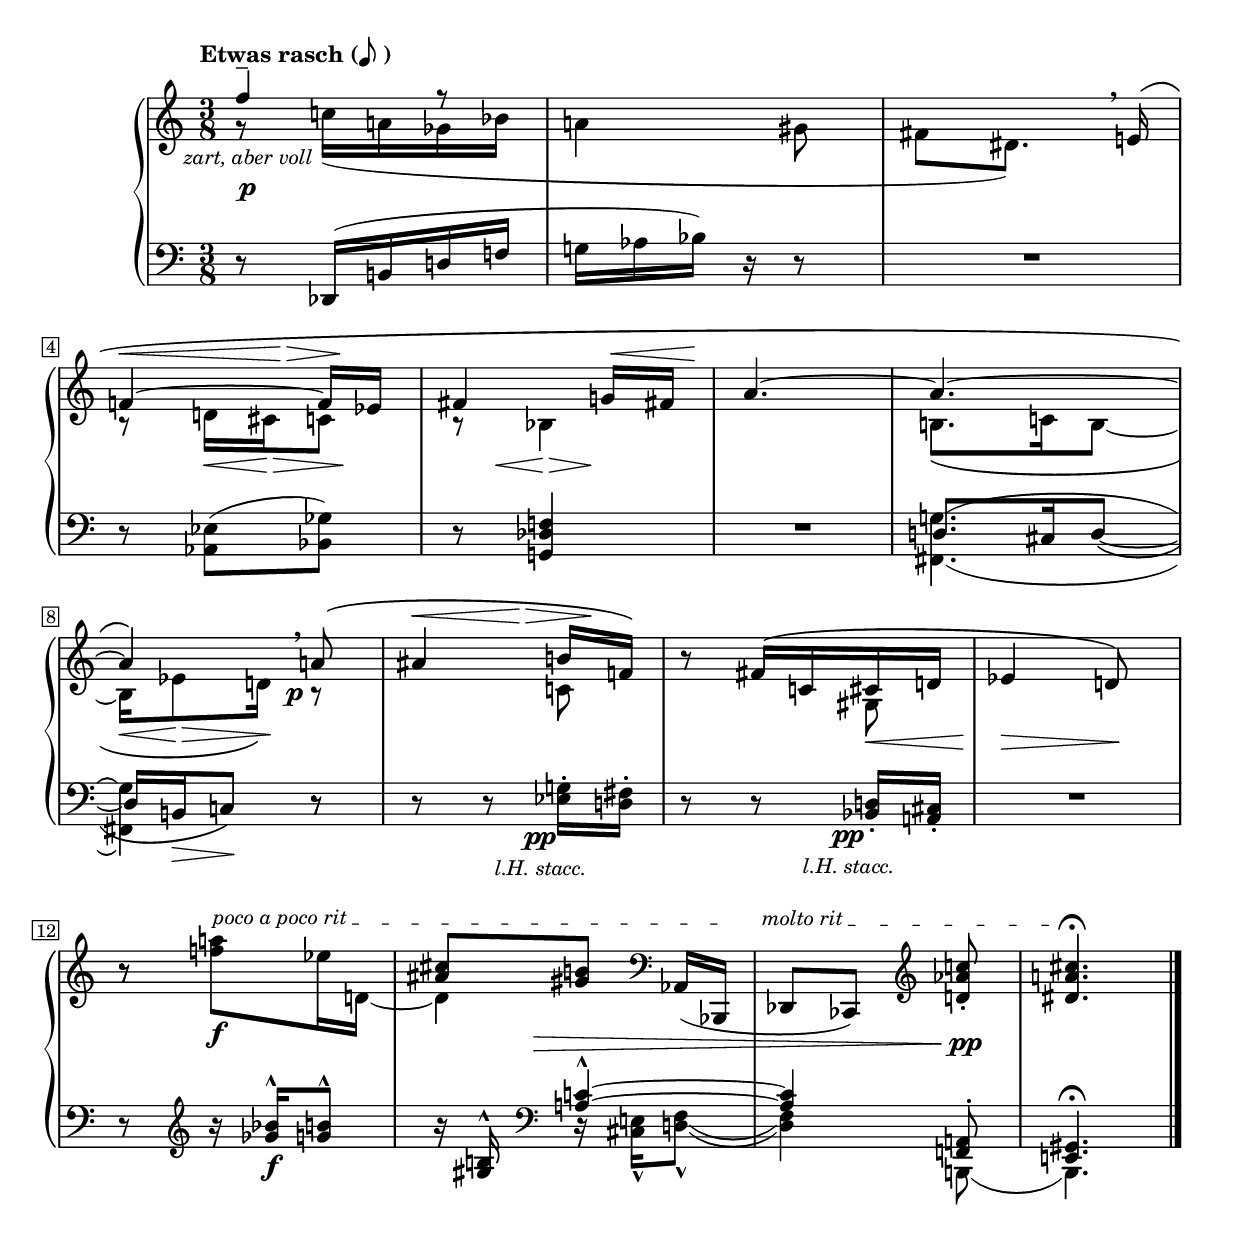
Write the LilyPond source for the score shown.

Global = {
  \key c \major
  \time 3/8
  \include "../global.ly"
}

pocoapocorit = {
  \override TextSpanner.bound-details.left.text = \markup {
    \small\italic "poco a poco rit "
  }
}
moltorit = {
  \override TextSpanner.bound-details.left.text = \markup {
    \small\italic "molto rit "
  }
}

Sopran = \context Voice = "one" \relative c'' {
  \voiceOne
  \override MultiMeasureRest.staff-position = #0
  \override Rest.staff-position = #0
  %\override DynamicText.Y-offset = #-2.4
  %\override Hairpin.Y-offset = #-2
  \stemUp\slurNeutral\tieUp
  \tempo \markup {
    \bold\concat { "Etwas rasch (" { \tiny\note {8} #1 } " )" }
  }
  %1
  | f4^- f8\rest
  | s4.
  | s4 s16
    \shape #'(
      (( -1 . 3.5) (0 . 4) (0 . 3.5) (0 . 3.5))
      (( 0 . 0) (0 . 0) (0 . 0) (0 . 0))
      (( 0 . 2) (0 . 2) (0 . 2) (0 . 2))
    ) PhrasingSlur
    \once\override PhrasingSlur.outside-staff-priority = #300
    e,!16\(
    \break
  | f!4~\tweak shorten-pair #'(0 . 4)^\< f16[\!\tweak shorten-pair #'(-4 . 4)\> ees]\!
  %5
  | fis4
    g!16[^\tweak shorten-pair #'(1 . -2)\< fis]\!
  | a4.~
  | a4.~
    \break
  | a4\)
    \once\override Staff.TextScript.extra-offset = #'(-2.2 . 2.2)
    \once\override PhrasingSlur.outside-staff-priority = #300
    a!8\(_\markup {\dynamic p }
  | ais4\tweak shorten-pair #'(0 . 4)^\< b!16[\!\tweak shorten-pair #'(-4 . 4)\> f!]\)\!
  %10
  | r8 fis16[\( c! cis d!]
  | ees4 d!8\)
    \break
  | r8 s4
  | <ais' cis>8[ <gis b!>] \clef bass aes,,16[( bes,]\moltorit
  | \once\override TextSpanner.extra-offset = #'(-2 . -1.6)
    des8[\startTextSpan ces]) \clef treble <d''! aes' c!>_.
  %15
  | <dis a'! cis>4.\stopTextSpan\fermata
  \fine
}

Alto = \context Voice = "two" \relative c'' {
  \voiceTwo
  \override MultiMeasureRest.staff-position = #0
  \override Rest.staff-position = #0
  \stemDown\slurUp
  %1
  | g8\rest c!16[_( a! ges bes]
  | a!4 gis8
  | fis[ dis8.])\breathe s16
  | b8\rest d!16[ cis c!8]
  %5
  | b\rest bes4
  | s4.
  | \once\override PhrasingSlur.outside-staff-priority = #300
    b!8.[_\( c!16 b8]~
  | b16[\< ees8\!\> d!16\!]\)\breathe b8\rest
  | s4 c!8
  %10
  | s4 gis8
  | s4.
  | r8\pocoapocorit <f''! a!>8_\f[\startTextSpan ees16 d,!~]
  | d4 s16 s\stopTextSpan
}

Tenor = \context Voice = "three" \relative c' {
  \voiceThree
  \override MultiMeasureRest.staff-position = #0
  \override Rest.staff-position = #0
  \phrasingSlurDown\tieDown
  %1
  | s4.*6
  | d,!8.[ cis16
    \shape #'(
      (( 0 . 0) (0 . 0) (0 . 0) (0 . 0))
      (( 0 . -1) (0 . -2) (0 . 0) (0 . 0))
    ) PhrasingSlur
    d8~]\(
  | d16[ b!_\> c!8]\)\! r
  | s4.*4
  %13
  | s8 <a'! c!>4^~^\marcato
  | q4 <f,! a!>8^.
  | <e! gis>4.\fermata
}

Bass = \context Voice = "four" \relative c {
  \voiceFour
  \override MultiMeasureRest.staff-position = #0
  \override Rest.staff-position = #0
  \phrasingSlurNeutral\stemNeutral\slurNeutral\tieNeutral
  %1
  | r8 des,16[( b'! d! f!]
  | g![ aes bes]) r16 r8
  | R1*3/8
  | r8 \stemDown <aes, ees'>[( <bes ges'>])
  %5
  | r8 \stemUp <g! des' f!>4
  | R1*3/8
  | \stemDown
    \override Tie.details.height-limit = #3
    <fis g'!>4.~
  | q4 r8
  | r r
    \once\override Staff.TextScript.extra-offset = #'(-6 . 1)
    <ees' g!>16^._\markup {
      \center-column {
        \line { \dynamic pp }
        \line { \small\italic "l.H. stacc." }
      }
    }
    [ <d! fis>^.]
  %10
  | r8 r \stemUp
    \once\override Staff.TextScript.extra-offset = #'(-6 . 1)
    <bes d!>16_._\markup {
      \center-column {
        \line { \dynamic pp }
        \line { \small\italic "l.H. stacc." }
      }
    }
    [ <a! cis>_.]
  | R1*3/8
  | r8 \clef treble r16 <ges'' bes>^\marcato\f[ <g! b!>8^\marcato]
  | r16 <gis, b!>^\marcato \clef bass r16 \stemDown <cis, e!>_\marcato[ <d! f>8_\marcato_~]
  | q4 b,!8_~
  %15
  | b4.
  \fine
}

centerDynamics = {
  %1
  | \once\override Staff.TextScript.extra-offset = #'(-5 . 3.5)
    s4_\markup {
      \center-column {
        \line { \small\italic "zart, aber voll" }
        \line { \dynamic p }
      }
    } s8
  | s4.*2
  | s8 s16\< s\!\> s32 s\! s16
  %5
  | s s\< s\!\tweak shorten-pair #'(0 . -2)\> s\! s s
  | s4.*4
  %10
  | s8 s s\<
  | s8\!\> s s\!
  | s4.
  | s8 s\tweak shorten-pair #'(-4 . 0)\> s
  | s s s\!\pp
}

\score {
  \new PianoStaff \with { connectArpeggios = ##t }
  <<
    \accidentalStyle Score.piano
    \context Staff = "upper" <<
      \set Staff.midiInstrument = #"acoustic grand"
      \Global
      \clef treble
      \Sopran
      \Alto
    >>
    \context Dynamics <<
      \Global \centerDynamics
    >>
    \context Staff = "lower" <<
      \set Staff.midiInstrument = #"acoustic grand"
      \Global
      \clef bass
      \Tenor
      \Bass
    >>
  >>
  \header {
    %composer = "Arnold Schönberg"
    %opus = "Op. 19"
    title = \markup {
      \fill-line {
        \center-column {
          \line { \abs-fontsize #20 "V." }
        }
      }
    }
    subtitle = #f
  }
  \layout {
    \context {
      \PianoStaff
      % More space between staves in the same PianoStaff
      \override StaffGrouper.staff-staff-spacing.minimum-distance = 14
      %\override TextScript.font-shape = #'italic
    }
  }
  \midi {
    \tempo 4 = 100
  }
}
